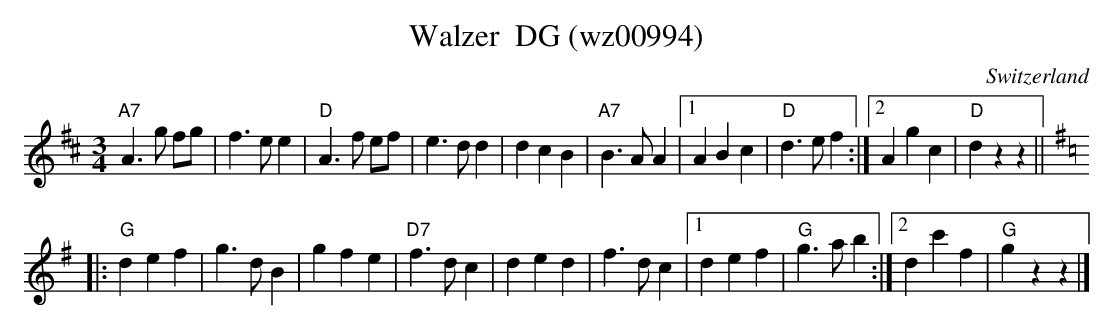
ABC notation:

X:1
T: Walzer  DG (wz00994)
O:Switzerland
M:3/4
L:1/4
K:D major
"A7"A>g f/g/ | f>ee | "D"A>f e/f/ | e>dd | dcB | "A7"B>AA |1 ABc | "D"d>ef :|2 Agc | "D"dzz || [K:G]
|: "G"def | g>dB | gfe | "D7"f>dc | ded | f>dc |1 def | "G"g>ab :|2 dc'f | "G"gzz |]
